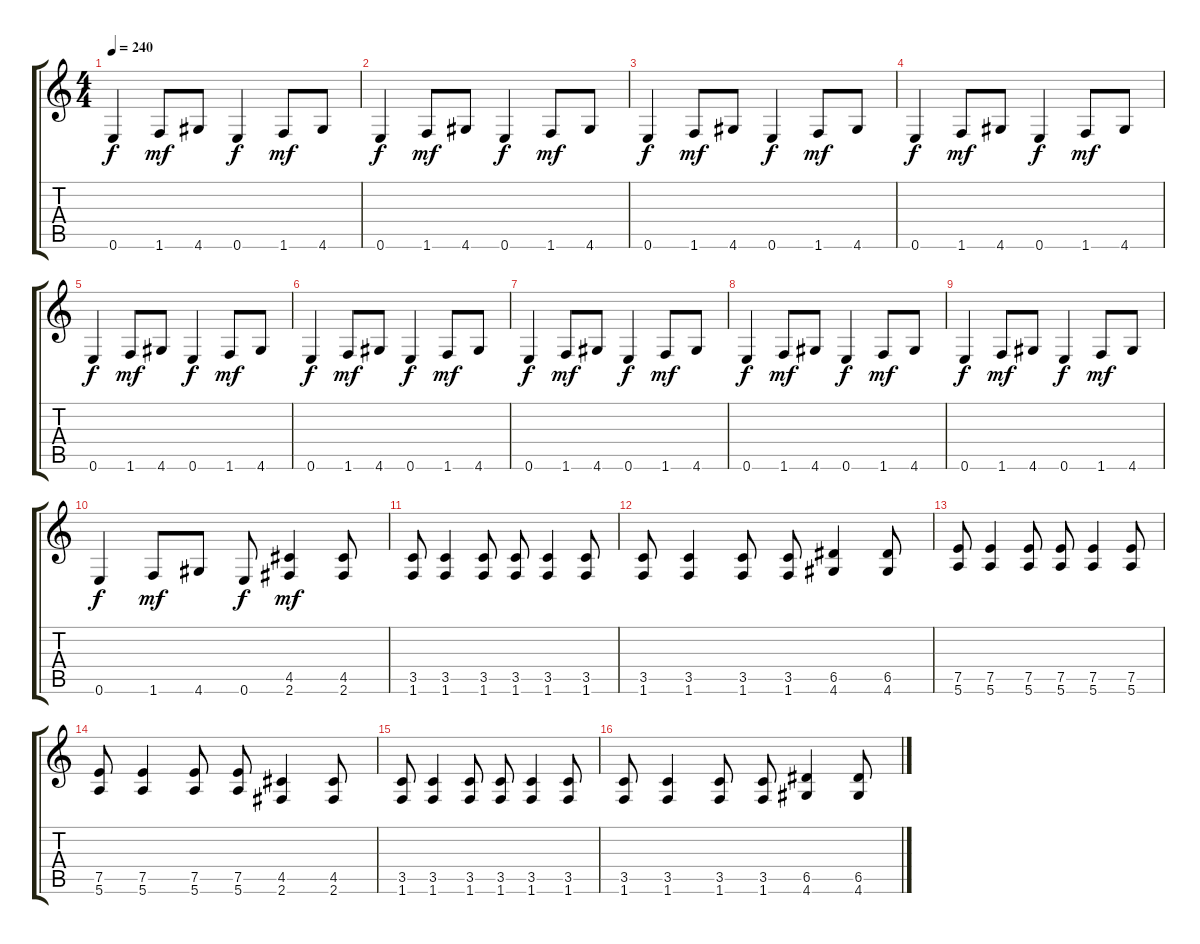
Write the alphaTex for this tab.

\track "" {instrument distortionguitar}
\staff {score tabs}
\tuning (E4 B3 G3 D3 A2 E2) {hide}
\ts (4 4)
\tempo 240
\clef g2
\ks c
0.6.4{dy f} 1.6.8{dy mf} 4.6.8 0.6.4{dy f} 1.6.8{dy mf} 4.6.8 |
0.6.4{dy f} 1.6.8{dy mf} 4.6.8 0.6.4{dy f} 1.6.8{dy mf} 4.6.8 |
0.6.4{dy f} 1.6.8{dy mf} 4.6.8 0.6.4{dy f} 1.6.8{dy mf} 4.6.8 |
0.6.4{dy f} 1.6.8{dy mf} 4.6.8 0.6.4{dy f} 1.6.8{dy mf} 4.6.8 |
0.6.4{dy f} 1.6.8{dy mf} 4.6.8 0.6.4{dy f} 1.6.8{dy mf} 4.6.8 |
0.6.4{dy f} 1.6.8{dy mf} 4.6.8 0.6.4{dy f} 1.6.8{dy mf} 4.6.8 |
0.6.4{dy f} 1.6.8{dy mf} 4.6.8 0.6.4{dy f} 1.6.8{dy mf} 4.6.8 |
0.6.4{dy f} 1.6.8{dy mf} 4.6.8 0.6.4{dy f} 1.6.8{dy mf} 4.6.8 |
0.6.4{dy f} 1.6.8{dy mf} 4.6.8 0.6.4{dy f} 1.6.8{dy mf} 4.6.8 |
0.6.4{dy f} 1.6.8{dy mf} 4.6.8 0.6.8{dy f} (4.5 2.6).4{dy mf} (4.5 2.6).8 |
(3.5 1.6).8 (3.5 1.6).4 (3.5 1.6).8 (3.5 1.6).8 (3.5 1.6).4 (3.5 1.6).8 |
(3.5 1.6).8 (3.5 1.6).4 (3.5 1.6).8 (3.5 1.6).8 (6.5 4.6).4 (6.5 4.6).8 |
(7.5 5.6).8 (7.5 5.6).4 (7.5 5.6).8 (7.5 5.6).8 (7.5 5.6).4 (7.5 5.6).8 |
(7.5 5.6).8 (7.5 5.6).4 (7.5 5.6).8 (7.5 5.6).8 (4.5 2.6).4 (4.5 2.6).8 |
(3.5 1.6).8 (3.5 1.6).4 (3.5 1.6).8 (3.5 1.6).8 (3.5 1.6).4 (3.5 1.6).8 |
(3.5 1.6).8 (3.5 1.6).4 (3.5 1.6).8 (3.5 1.6).8 (6.5 4.6).4 (6.5 4.6).8
